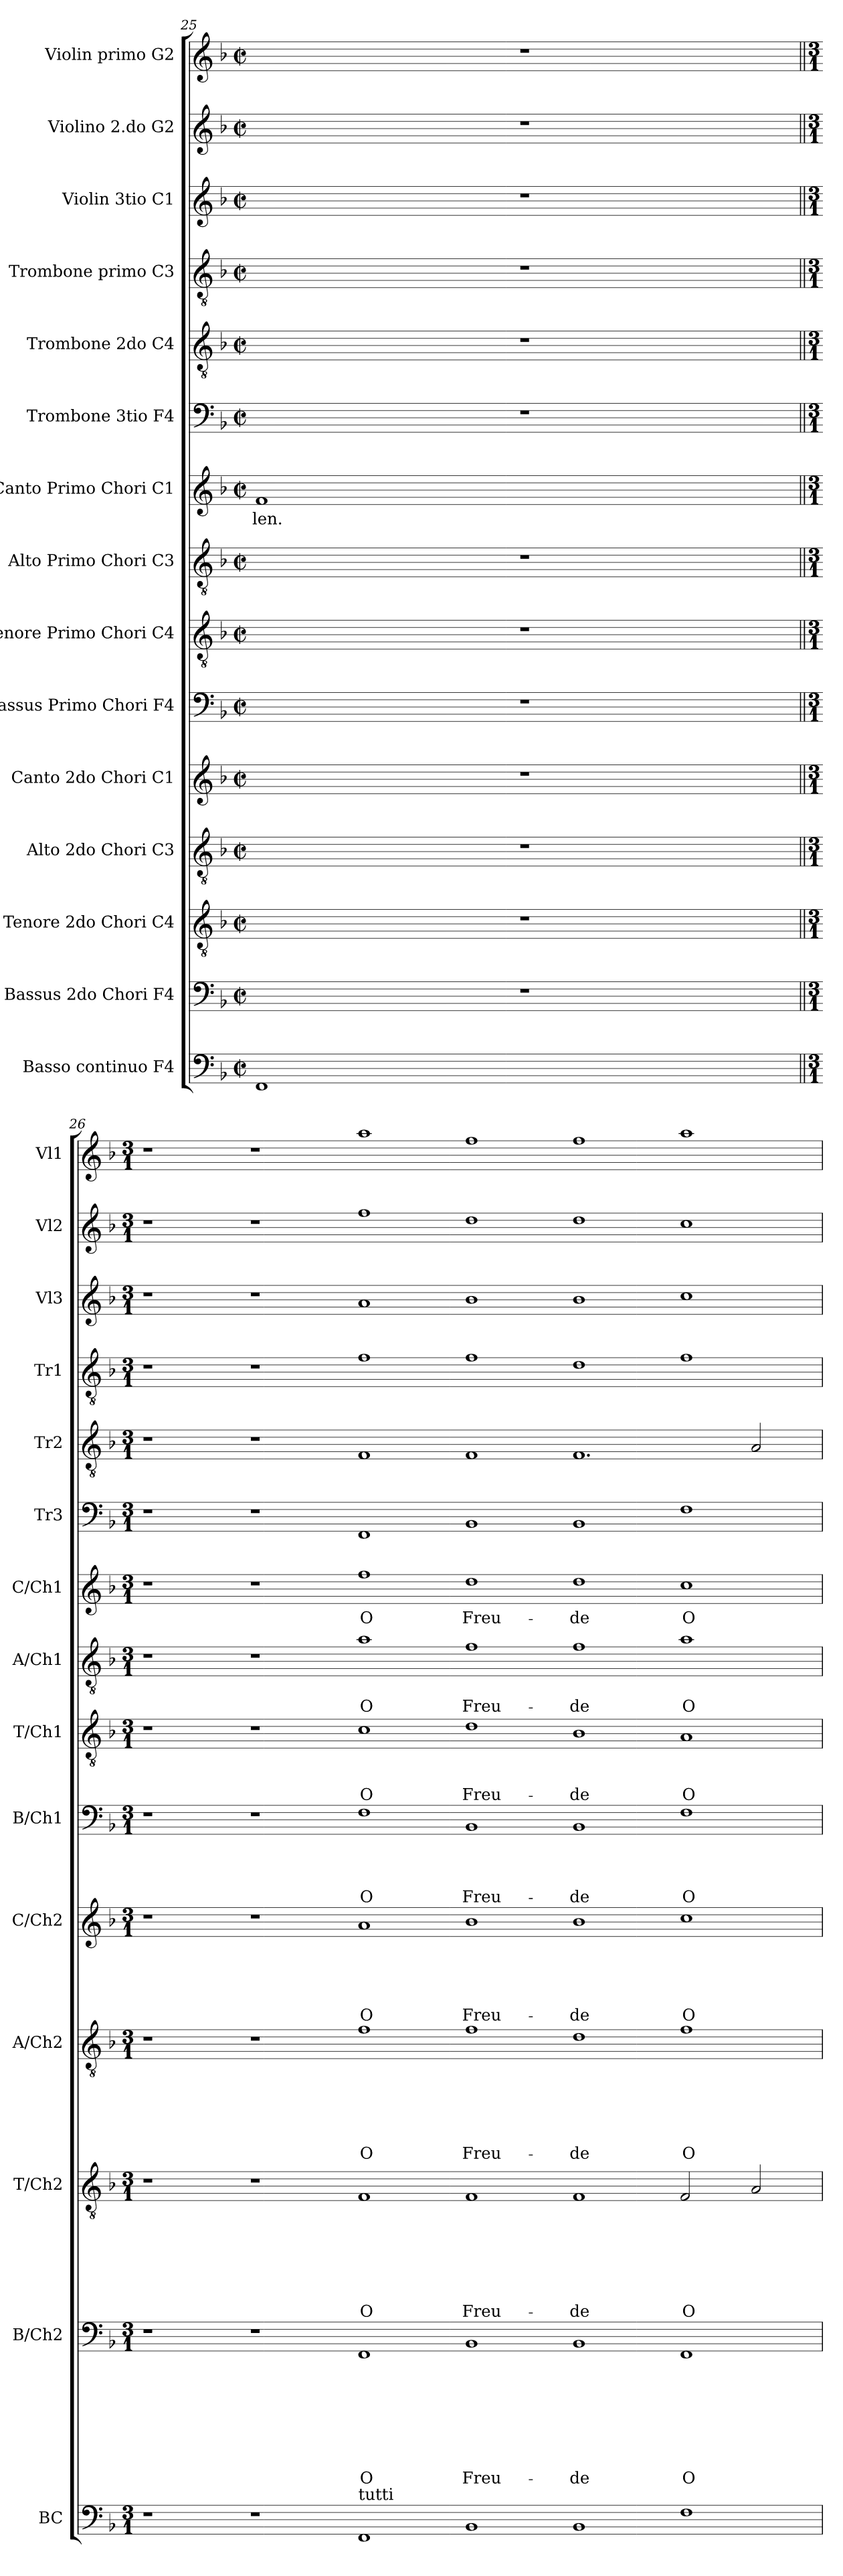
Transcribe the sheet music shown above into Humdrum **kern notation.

**kern	**kern	**text	**text	**text	**text	**text	**text	**text	**text	**kern	**text	**text	**text	**text	**text	**text	**text	**kern	**text	**text	**text	**text	**text	**text	**kern	**text	**text	**text	**text	**text	**kern	**text	**text	**text	**text	**kern	**text	**text	**text	**kern	**text	**text	**kern	**text	**kern	**kern	**kern	**kern	**kern	**kern
*part15	*part14	*part14	*part14	*part14	*part14	*part14	*part14	*part14	*part14	*part13	*part13	*part13	*part13	*part13	*part13	*part13	*part13	*part12	*part12	*part12	*part12	*part12	*part12	*part12	*part11	*part11	*part11	*part11	*part11	*part11	*part10	*part10	*part10	*part10	*part10	*part9	*part9	*part9	*part9	*part8	*part8	*part8	*part7	*part7	*part6	*part5	*part4	*part3	*part2	*part1
*staff15	*staff14	*staff14	*staff14	*staff14	*staff14	*staff14	*staff14	*staff14	*staff14	*staff13	*staff13	*staff13	*staff13	*staff13	*staff13	*staff13	*staff13	*staff12	*staff12	*staff12	*staff12	*staff12	*staff12	*staff12	*staff11	*staff11	*staff11	*staff11	*staff11	*staff11	*staff10	*staff10	*staff10	*staff10	*staff10	*staff9	*staff9	*staff9	*staff9	*staff8	*staff8	*staff8	*staff7	*staff7	*staff6	*staff5	*staff4	*staff3	*staff2	*staff1
*I"Basso continuo F4	*I"Bassus  2do Chori F4	*	*	*	*	*	*	*	*	*I"Tenore 2do Chori C4	*	*	*	*	*	*	*	*I"Alto 2do Chori C3	*	*	*	*	*	*	*I"Canto 2do Chori C1	*	*	*	*	*	*I"Bassus Primo Chori F4	*	*	*	*	*I"Tenore Primo Chori C4	*	*	*	*I"Alto Primo Chori C3	*	*	*I"Canto Primo Chori C1	*	*I"Trombone 3tio F4	*I"Trombone 2do C4	*I"Trombone primo C3	*I"Violin 3tio C1	*I"Violino 2.do G2	*I"Violin primo G2
*I'BC	*I'B/Ch2	*	*	*	*	*	*	*	*	*I'T/Ch2	*	*	*	*	*	*	*	*I'A/Ch2	*	*	*	*	*	*	*I'C/Ch2	*	*	*	*	*	*I'B/Ch1	*	*	*	*	*I'T/Ch1	*	*	*	*I'A/Ch1	*	*	*I'C/Ch1	*	*I'Tr3	*I'Tr2	*I'Tr1	*I'Vl3	*I'Vl2	*I'Vl1
*clefF4	*clefF4	*	*	*	*	*	*	*	*	*clefGv2	*	*	*	*	*	*	*	*clefGv2	*	*	*	*	*	*	*clefG2	*	*	*	*	*	*clefF4	*	*	*	*	*clefGv2	*	*	*	*clefGv2	*	*	*clefG2	*	*clefF4	*clefGv2	*clefGv2	*clefG2	*clefG2	*clefG2
*k[b-]	*k[b-]	*	*	*	*	*	*	*	*	*k[b-]	*	*	*	*	*	*	*	*k[b-]	*	*	*	*	*	*	*k[b-]	*	*	*	*	*	*k[b-]	*	*	*	*	*k[b-]	*	*	*	*k[b-]	*	*	*k[b-]	*	*k[b-]	*k[b-]	*k[b-]	*k[b-]	*k[b-]	*k[b-]
*F:	*F:	*	*	*	*	*	*	*	*	*F:	*	*	*	*	*	*	*	*F:	*	*	*	*	*	*	*F:	*	*	*	*	*	*F:	*	*	*	*	*F:	*	*	*	*F:	*	*	*F:	*	*F:	*F:	*F:	*F:	*F:	*F:
*M2/2	*M2/2	*	*	*	*	*	*	*	*	*M2/2	*	*	*	*	*	*	*	*M2/2	*	*	*	*	*	*	*M2/2	*	*	*	*	*	*M2/2	*	*	*	*	*M2/2	*	*	*	*M2/2	*	*	*M2/2	*	*M2/2	*M2/2	*M2/2	*M2/2	*M2/2	*M2/2
*met(c|)	*met(c|)	*	*	*	*	*	*	*	*	*met(c|)	*	*	*	*	*	*	*	*met(c|)	*	*	*	*	*	*	*met(c|)	*	*	*	*	*	*met(c|)	*	*	*	*	*met(c|)	*	*	*	*met(c|)	*	*	*met(c|)	*	*met(c|)	*met(c|)	*met(c|)	*met(c|)	*met(c|)	*met(c|)
=25	=25	=25	=25	=25	=25	=25	=25	=25	=25	=25	=25	=25	=25	=25	=25	=25	=25	=25	=25	=25	=25	=25	=25	=25	=25	=25	=25	=25	=25	=25	=25	=25	=25	=25	=25	=25	=25	=25	=25	=25	=25	=25	=25	=25	=25	=25	=25	=25	=25	=25
!	!	!	!	!	!	!	!	!	!	!	!	!	!	!	!	!	!	!	!	!	!	!	!	!	!	!	!	!	!	!	!	!	!	!	!	!	!	!	!	!	!	!	!	!LO:LY:b	!	!	!	!	!	!
1FF	1r	.	.	.	.	.	.	.	.	1r	.	.	.	.	.	.	.	1r	.	.	.	.	.	.	1r	.	.	.	.	.	1r	.	.	.	.	1r	.	.	.	1r	.	.	1f	-len.	1r	1r	1r	1r	1r	1r
!!LO:PB:g=z
=26||	=26||	=26||	=26||	=26||	=26||	=26||	=26||	=26||	=26||	=26||	=26||	=26||	=26||	=26||	=26||	=26||	=26||	=26||	=26||	=26||	=26||	=26||	=26||	=26||	=26||	=26||	=26||	=26||	=26||	=26||	=26||	=26||	=26||	=26||	=26||	=26||	=26||	=26||	=26||	=26||	=26||	=26||	=26||	=26||	=26||	=26||	=26||	=26||	=26||	=26||
*M3/1	*M3/1	*	*	*	*	*	*	*	*	*M3/1	*	*	*	*	*	*	*	*M3/1	*	*	*	*	*	*	*M3/1	*	*	*	*	*	*M3/1	*	*	*	*	*M3/1	*	*	*	*M3/1	*	*	*M3/1	*	*M3/1	*M3/1	*M3/1	*M3/1	*M3/1	*M3/1
1r	1r	.	.	.	.	.	.	.	.	1r	.	.	.	.	.	.	.	1r	.	.	.	.	.	.	1r	.	.	.	.	.	1r	.	.	.	.	1r	.	.	.	1r	.	.	1r	.	1r	1r	1r	1r	1r	1r
1r	1r	.	.	.	.	.	.	.	.	1r	.	.	.	.	.	.	.	1r	.	.	.	.	.	.	1r	.	.	.	.	.	1r	.	.	.	.	1r	.	.	.	1r	.	.	1r	.	1r	1r	1r	1r	1r	1r
!LO:TX:a:t=tutti	!	!	!	!	!	!	!	!	!	!	!	!	!	!	!	!	!	!	!	!	!	!	!	!	!	!	!	!	!	!	!	!	!	!	!	!	!	!	!	!	!	!	!	!	!	!	!	!	!	!
!	!	!	!	!	!	!	!	!	!LO:LY:b	!	!	!	!	!	!	!	!LO:LY:b	!	!	!	!	!	!	!LO:LY:b	!	!	!	!	!	!LO:LY:b	!	!	!	!	!LO:LY:b	!	!	!	!LO:LY:b	!	!	!LO:LY:b	!	!LO:LY:b	!	!	!	!	!	!
1FF	1FF	.	.	.	.	.	.	.	O	1F	.	.	.	.	.	.	O	1f	.	.	.	.	.	O	1a	.	.	.	.	O	1F	.	.	.	O	1c	.	.	O	1a	.	O	1ff	O	1FF	1F	1f	1a	1ff	1aa
!	!	!	!	!	!	!	!	!	!LO:LY:b	!	!	!	!	!	!	!	!LO:LY:b	!	!	!	!	!	!	!LO:LY:b	!	!	!	!	!	!LO:LY:b	!	!	!	!	!LO:LY:b	!	!	!	!LO:LY:b	!	!	!LO:LY:b	!	!LO:LY:b	!	!	!	!	!	!
1BB-	1BB-	.	.	.	.	.	.	.	Freu-	1F	.	.	.	.	.	.	Freu-	1f	.	.	.	.	.	Freu-	1b-	.	.	.	.	Freu-	1BB-	.	.	.	Freu-	1d	.	.	Freu-	1f	.	Freu-	1dd	Freu-	1BB-	1F	1f	1b-	1dd	1ff
!	!	!	!	!	!	!	!	!	!LO:LY:b	!	!	!	!	!	!	!	!LO:LY:b	!	!	!	!	!	!	!LO:LY:b	!	!	!	!	!	!LO:LY:b	!	!	!	!	!LO:LY:b	!	!	!	!LO:LY:b	!	!	!LO:LY:b	!	!LO:LY:b	!	!	!	!	!	!
1BB-	1BB-	.	.	.	.	.	.	.	-de	1F	.	.	.	.	.	.	-de	1d	.	.	.	.	.	-de	1b-	.	.	.	.	-de	1BB-	.	.	.	-de	1B-	.	.	-de	1f	.	-de	1dd	-de	1BB-	1.F	1d	1b-	1dd	1ff
!	!	!	!	!	!	!	!	!	!LO:LY:b	!	!	!	!	!	!	!	!LO:LY:b	!	!	!	!	!	!	!LO:LY:b	!	!	!	!	!	!LO:LY:b	!	!	!	!	!LO:LY:b	!	!	!	!LO:LY:b	!	!	!LO:LY:b	!	!LO:LY:b	!	!	!	!	!	!
1F	1FF	.	.	.	.	.	.	.	O	2F/	.	.	.	.	.	.	O	1f	.	.	.	.	.	O	1cc	.	.	.	.	O	1F	.	.	.	O	1A	.	.	O	1a	.	O	1cc	O	1F	.	1f	1cc	1cc	1aa
.	.	.	.	.	.	.	.	.	.	2A/	.	.	.	.	.	.	.	.	.	.	.	.	.	.	.	.	.	.	.	.	.	.	.	.	.	.	.	.	.	.	.	.	.	.	.	2A/	.	.	.	.
=	=	=	=	=	=	=	=	=	=	=	=	=	=	=	=	=	=	=	=	=	=	=	=	=	=	=	=	=	=	=	=	=	=	=	=	=	=	=	=	=	=	=	=	=	=	=	=	=	=	=
*-	*-	*-	*-	*-	*-	*-	*-	*-	*-	*-	*-	*-	*-	*-	*-	*-	*-	*-	*-	*-	*-	*-	*-	*-	*-	*-	*-	*-	*-	*-	*-	*-	*-	*-	*-	*-	*-	*-	*-	*-	*-	*-	*-	*-	*-	*-	*-	*-	*-	*-
